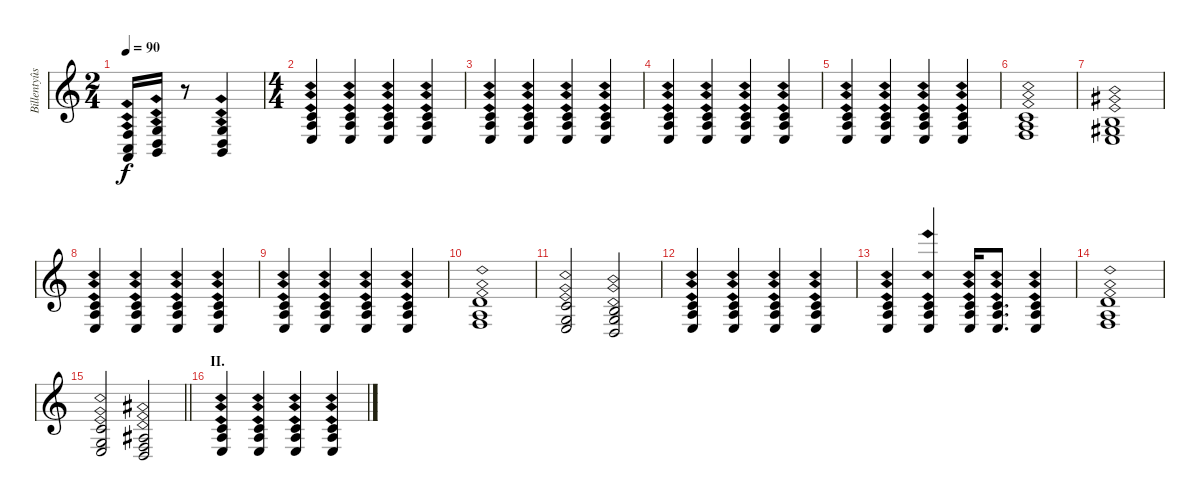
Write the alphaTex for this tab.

\track ("Billentyûs 2 violin-ban (Jon Lord)" "Billentyûs") {instrument electricgrandpiano}
\staff {score}
\tuning (E4 B3 G3 D3 A2 E2 B1) {hide}
\ts (2 4)
\tempo 90
\clef g2
\ks c
(3.4{ph 12} 3.5{ph 12} 5.6{ph 12}).16{dy f} (0.3{ph 12} 0.4{ph 12} 2.5{ph 12}).16 r.8 (0.3{ph 12} 0.4{ph 12} 2.5{ph 12}).4 |
\ts (4 4)
(1.2{ph 12} 2.3{ph 12} 2.4{ph 12}).4 (1.2{ph 12} 2.3{ph 12} 2.4{ph 12}).4 (1.2{ph 12} 2.3{ph 12} 2.4{ph 12}).4 (1.2{ph 12} 2.3{ph 12} 2.4{ph 12}).4 |
(1.2{ph 12} 2.3{ph 12} 2.4{ph 12}).4 (1.2{ph 12} 2.3{ph 12} 2.4{ph 12}).4 (1.2{ph 12} 2.3{ph 12} 2.4{ph 12}).4 (1.2{ph 12} 2.3{ph 12} 2.4{ph 12}).4 |
(1.2{ph 12} 2.3{ph 12} 2.4{ph 12}).4 (1.2{ph 12} 2.3{ph 12} 2.4{ph 12}).4 (1.2{ph 12} 2.3{ph 12} 2.4{ph 12}).4 (1.2{ph 12} 2.3{ph 12} 2.4{ph 12}).4 |
(1.2{ph 12} 2.3{ph 12} 2.4{ph 12}).4 (1.2{ph 12} 2.3{ph 12} 2.4{ph 12}).4 (1.2{ph 12} 2.3{ph 12} 2.4{ph 12}).4 (1.2{ph 12} 2.3{ph 12} 2.4{ph 12}).4 |
(1.2{ph 12} 2.3{ph 12} 3.4{ph 12}).1 |
(0.2{ph 12} 1.3{ph 12} 2.4{ph 12}).1 |
(1.2{ph 12} 2.3{ph 12} 2.4{ph 12}).4 (1.2{ph 12} 2.3{ph 12} 2.4{ph 12}).4 (1.2{ph 12} 2.3{ph 12} 2.4{ph 12}).4 (1.2{ph 12} 2.3{ph 12} 2.4{ph 12}).4 |
(1.2{ph 12} 2.3{ph 12} 2.4{ph 12}).4 (1.2{ph 12} 2.3{ph 12} 2.4{ph 12}).4 (1.2{ph 12} 2.3{ph 12} 2.4{ph 12}).4 (1.2{ph 12} 2.3{ph 12} 2.4{ph 12}).4 |
(3.2{ph 12} 2.3{ph 12} 3.4{ph 12}).1 |
(1.2{ph 12} 0.3{ph 12} 2.4{ph 12}).2 (0.2{ph 12} 0.3{ph 12} 0.4{ph 12}).2 |
(1.2{ph 12} 2.3{ph 12} 2.4{ph 12}).4 (1.2{ph 12} 2.3{ph 12} 2.4{ph 12}).4 (1.2{ph 12} 2.3{ph 12} 2.4{ph 12}).4 (1.2{ph 12} 2.3{ph 12} 2.4{ph 12}).4 |
(1.2{ph 12} 2.3{ph 12} 2.4{ph 12}).4 (1.2{ph 12} 2.3{ah 3} 2.4{ph 12}).4 (1.2{ph 12} 2.3{ph 12} 2.4{ph 12}).16 (1.2{ph 12} 2.3{ph 12} 2.4{ph 12}).8{d} (1.2{ph 12} 2.3{ph 12} 2.4{ph 12}).4 |
(3.2{ph 12} 2.3{ph 12} 3.4{ph 12}).1 |
\barLineRight lightlight
(1.2{ph 12} 0.3{ph 12} 2.4{ph 12}).2 (3.3{ph 12} 3.4{ph 12} 5.5{ph 12}).2 |
\section ("" "II.")
(1.2{ph 12} 2.3{ph 12} 2.4{ph 12}).4 (1.2{ph 12} 2.3{ph 12} 2.4{ph 12}).4 (1.2{ph 12} 2.3{ph 12} 2.4{ph 12}).4 (1.2{ph 12} 2.3{ph 12} 2.4{ph 12}).4
